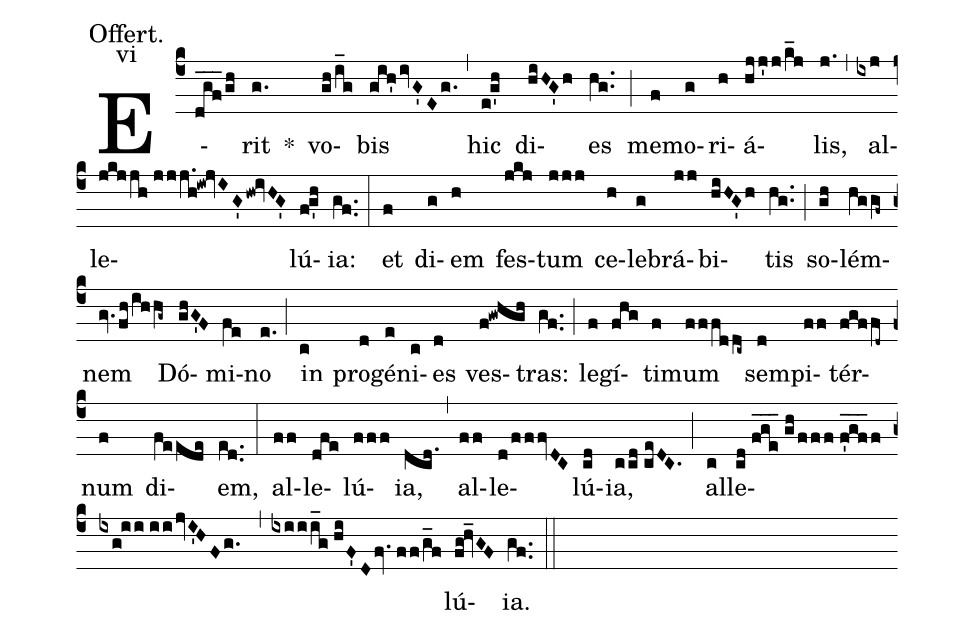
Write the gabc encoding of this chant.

office-part: Offertorium;
mode: 6;
annotation: Offert.;
annotation: vi;
%%
(c4) E(dgf___/gh)rit(g.) *() vo(gh/i_g)bis(gih'/ivG'Eg.) (,) hic(e!g'h) di(hiHG'h)es(hg..) (;) me(f)mo(g)ri(h)á(hjj'j/k_j)lis,(j.) (,) al(ixj)le(jkjjh//jjj.h!iw!jvIG'/hw!ivHG')lú(f!g'h)ia:(gf..) (:) et(f) di(g)em(h) fes(jkj)tum(jjj) ce(h)le(g)brá(jj)bi(hiHG'h)tis(hg..) (;) so(gh)lém(hggf~)nem(gv.fh/ihhg~) Dó(ghG'F)mi(fe)no(e.) (;) in(c) pro(d)gé(e)ni(c)es(d) ves(f!gwhgh)tras:(gf..) (;) le(f)gí(fhg)ti(f)mum(fffddc~) sem(d)pi(ff)tér(fgffd~)num(f) di(feede)em,(ed..) (:) al(ff)le(dfe)lú(fff)ia,(dcd.) (,) al(ff)le(d/fffvDC)lú(cd)ia,(ccd//ceDC.) (;) al(c)le(cd//fge___//gh/fff//f'gf___f/ixg!ii//iijvI'HFg. ,ixiii_g//hiF'D/fv.//ff/g_f)lú(fg!hv_GF)ia.(gf..) (::)
